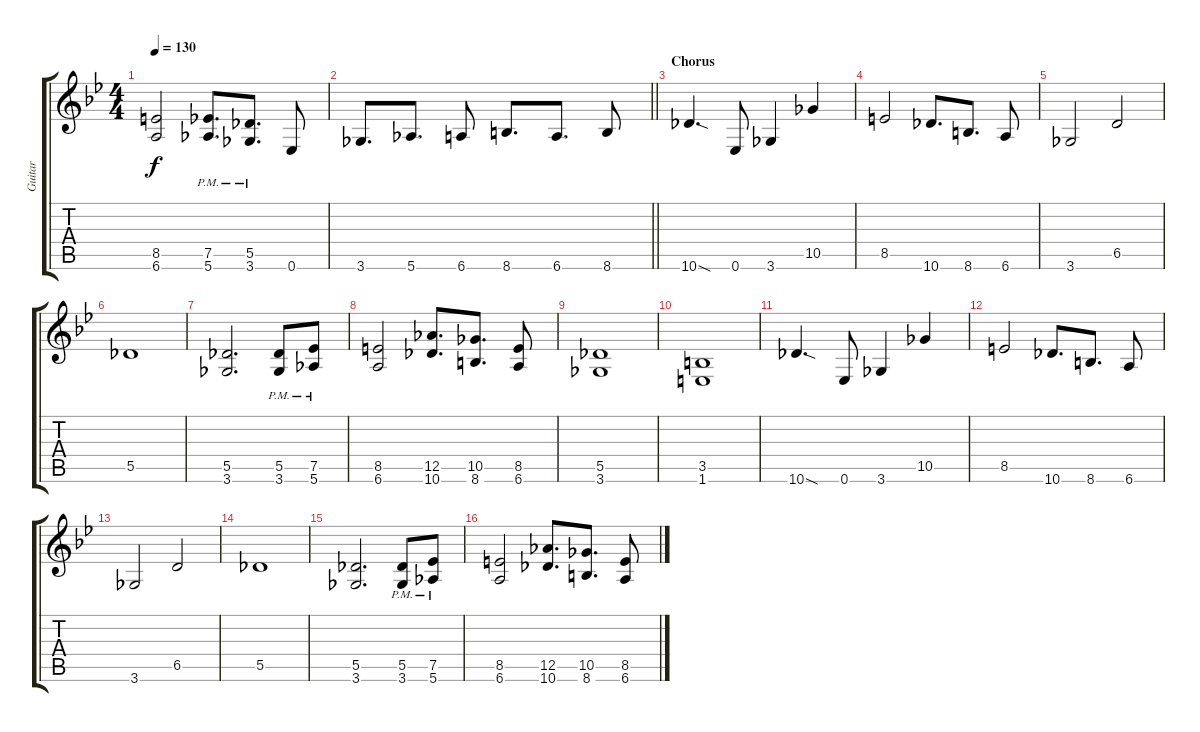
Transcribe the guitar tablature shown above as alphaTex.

\track ("Guitar" "Guitar") {instrument distortionguitar}
\staff {score tabs}
\tuning (Eb4 Bb3 Gb3 Db3 Ab2 Eb2) {hide}
\ts (4 4)
\tempo 130
\clef g2
\ks bb
(8.5 6.6).2{dy f} (7.5{pm} 5.6{pm}).8{d} (5.5{pm} 3.6{pm}).8{d} 0.6.8 |
\barLineRight lightlight
3.6.8{d} 5.6.8{d} 6.6.8 8.6.8{d} 6.6.8{d} 8.6.8 |
\section ("" "Chorus")
10.6{sod}.4{d} 0.6.8 3.6.4 10.5.4 |
8.5.2 10.6.8{d} 8.6.8{d} 6.6.8 |
3.6.2 6.5.2 |
5.5.1 |
(5.5 3.6).2{d} (5.5{pm} 3.6{pm}).8 (7.5{pm} 5.6{pm}).8 |
(8.5 6.6).2 (12.5 10.6).8{d} (10.5 8.6).8{d} (8.5 6.6).8 |
(5.5 3.6).1 |
(3.5 1.6).1 |
10.6{sod}.4{d} 0.6.8 3.6.4 10.5.4 |
8.5.2 10.6.8{d} 8.6.8{d} 6.6.8 |
3.6.2 6.5.2 |
5.5.1 |
(5.5 3.6).2{d} (5.5{pm} 3.6{pm}).8 (7.5{pm} 5.6{pm}).8 |
(8.5 6.6).2 (12.5 10.6).8{d} (10.5 8.6).8{d} (8.5 6.6).8
